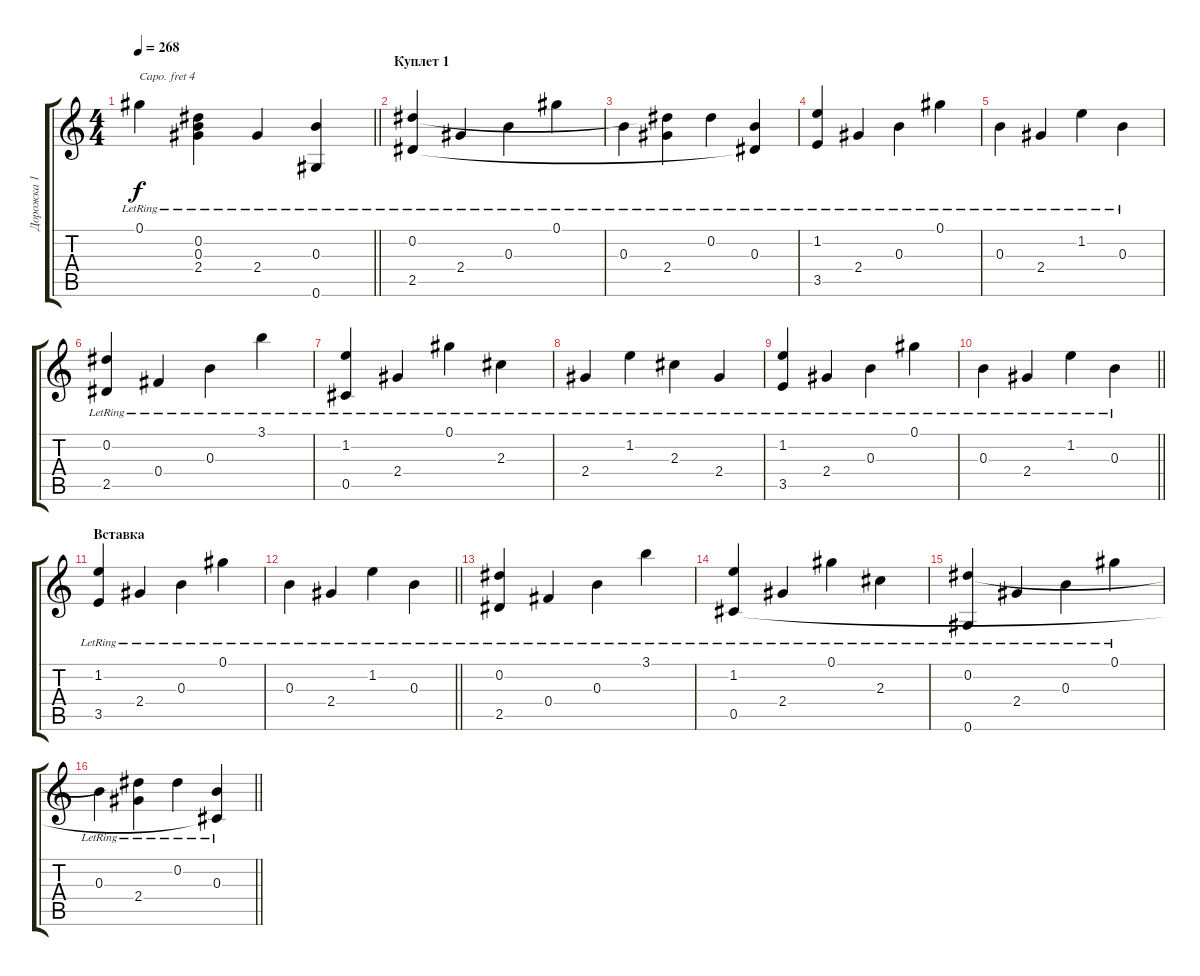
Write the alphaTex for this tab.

\track ("Дорожка 1" "Дорожка 1") {solo instrument acousticguitarsteel}
\staff {score tabs}
\capo 4
\tuning (E4 B3 G3 D3 A2 E2) {hide}
\ts (4 4)
\tempo 268
\clef g2
\barLineRight lightlight
\ks c
0.1{lr}.4{dy f} (0.2{t} 0.3{lr} 2.4{t}).4 2.4{lr}.4 (0.3{lr} 0.6{t}).4 |
\section ("" "Куплет 1")
(0.2{lr} 2.5{lr}).4 2.4{lr}.4 0.3{lr}.4 0.1{lr}.4 |
0.3{lr}.4 (0.2{t} 2.4{lr}).4 0.2{lr}.4 (0.3{lr} 2.5{t}).4 |
(1.2{lr} 3.5{lr}).4 2.4{lr}.4 0.3{lr}.4 0.1{lr}.4 |
0.3{lr}.4 2.4{lr}.4 1.2{lr}.4 0.3{lr}.4 |
(0.2 2.5{lr}).4 0.4{lr}.4 0.3{lr}.4 3.1{lr}.4 |
(1.2{lr} 0.5{lr}).4 2.4{lr}.4 0.1{lr}.4 2.3{lr}.4 |
2.4{lr}.4 1.2{lr}.4 2.3{lr}.4 2.4{lr}.4 |
(1.2{lr} 3.5{lr}).4 2.4{lr}.4 0.3{lr}.4 0.1{lr}.4 |
\barLineRight lightlight
0.3{lr}.4 2.4{lr}.4 1.2{lr}.4 0.3{lr}.4 |
\section ("" "Вставка")
(1.2{lr} 3.5{lr}).4 2.4{lr}.4 0.3{lr}.4 0.1{lr}.4 |
\barLineRight lightlight
0.3{lr}.4 2.4{lr}.4 1.2{lr}.4 0.3{lr}.4 |
(0.2{lr} 2.5{lr}).4 0.4{lr}.4 0.3{lr}.4 3.1{lr}.4 |
(1.2{lr} 0.5{lr}).4 2.4{lr}.4 0.1{lr}.4 2.3{lr}.4 |
(0.2{lr} 0.6{lr}).4 2.4{lr}.4 0.3{lr}.4 0.1{lr}.4 |
\barLineRight lightlight
0.3{lr}.4 (0.2{t} 2.4{lr}).4 0.2{lr}.4 (0.3{lr} 0.5{t}).4
